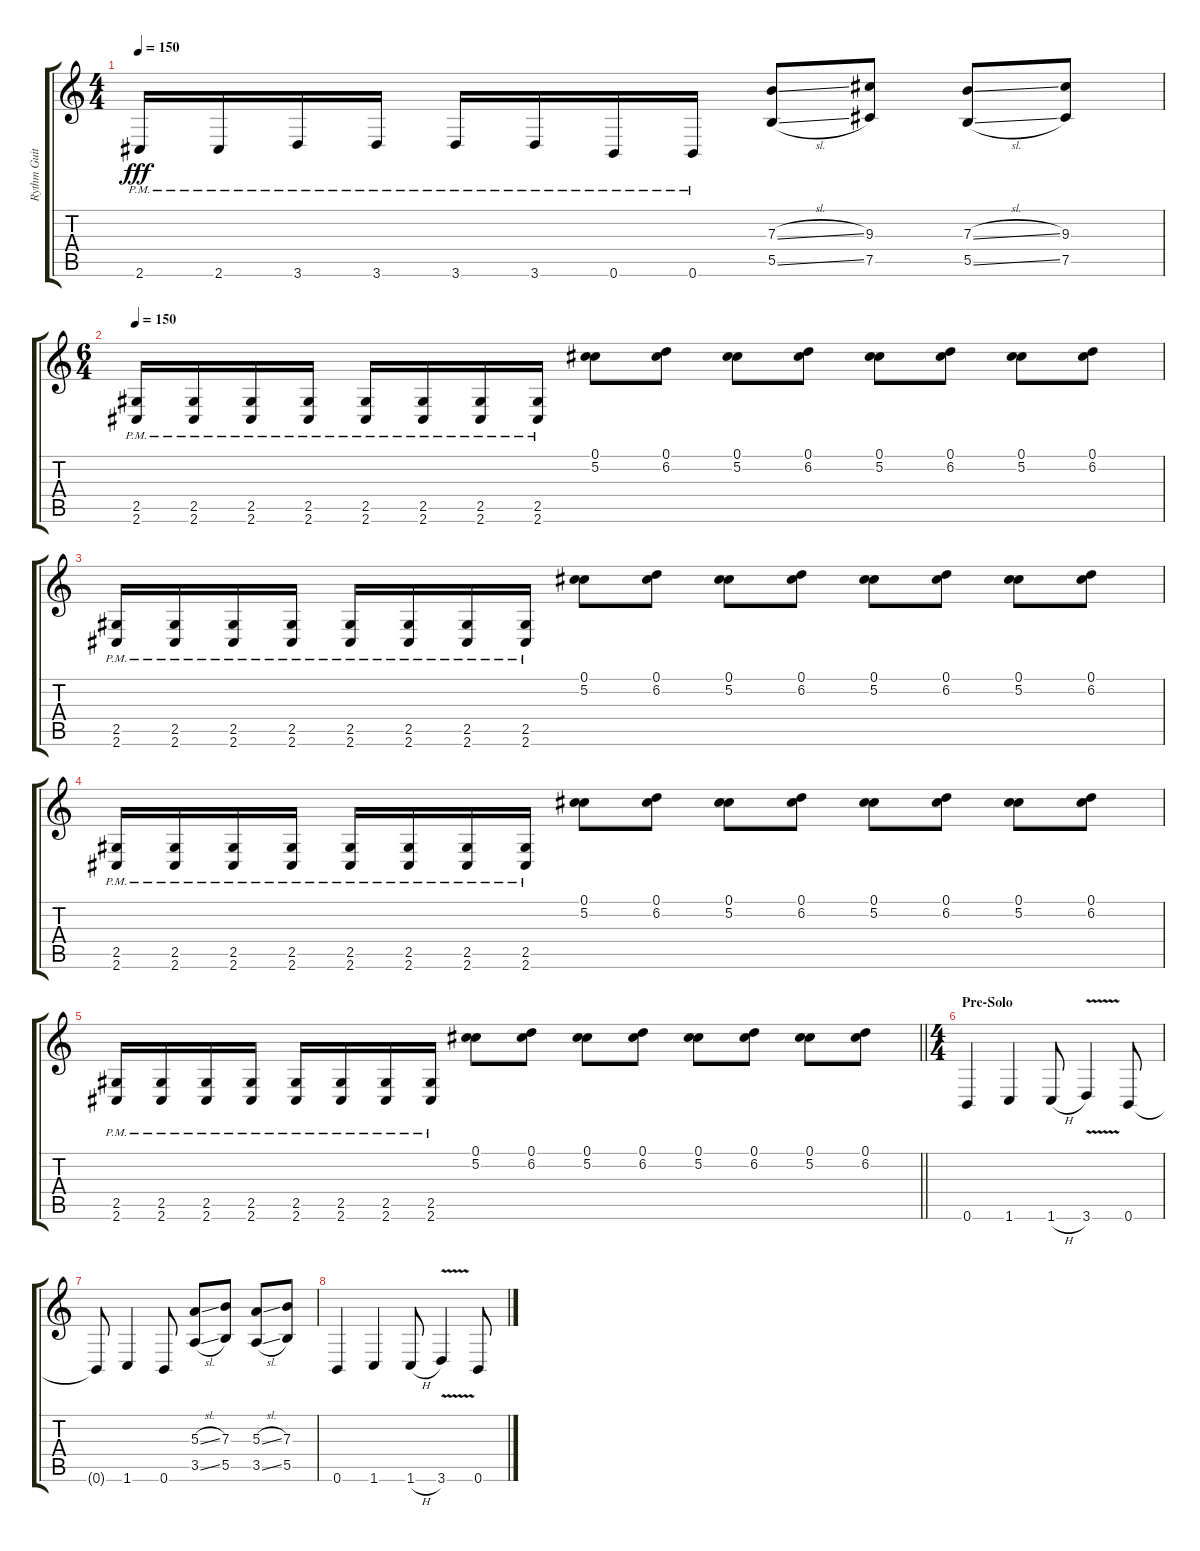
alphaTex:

\track ("Rythm Guitar" "Rythm Guit") {instrument distortionguitar}
\staff {score tabs}
\tuning (Db4 Ab3 E3 B2 Gb2 B1) {hide}
\ts (4 4)
\tempo 150
\clef g2
\ks c
2.6{pm}.16{dy fff} 2.6{pm}.16 3.6{pm}.16 3.6{pm}.16 3.6{pm}.16 3.6{pm}.16 0.6{pm}.16 0.6{pm}.16 (7.3{sl} 5.5{sl}).8 (9.3 7.5).8 (7.3{sl} 5.5{sl}).8 (9.3 7.5).8 |
\ts (6 4)
\tempo 150
(2.5{pm} 2.6{pm}).16{volume 13 instrument overdrivenguitar} (2.5{pm} 2.6{pm}).16 (2.5{pm} 2.6{pm}).16 (2.5{pm} 2.6{pm}).16 (2.5{pm} 2.6{pm}).16 (2.5{pm} 2.6{pm}).16 (2.5{pm} 2.6{pm}).16 (2.5{pm} 2.6{pm}).16 (0.1 5.2).8 (0.1 6.2).8 (0.1 5.2).8 (0.1 6.2).8 (0.1 5.2).8 (0.1 6.2).8 (0.1 5.2).8 (0.1 6.2).8 |
(2.5{pm} 2.6{pm}).16 (2.5{pm} 2.6{pm}).16 (2.5{pm} 2.6{pm}).16 (2.5{pm} 2.6{pm}).16 (2.5{pm} 2.6{pm}).16 (2.5{pm} 2.6{pm}).16 (2.5{pm} 2.6{pm}).16 (2.5{pm} 2.6{pm}).16 (0.1 5.2).8 (0.1 6.2).8 (0.1 5.2).8 (0.1 6.2).8 (0.1 5.2).8 (0.1 6.2).8 (0.1 5.2).8 (0.1 6.2).8 |
(2.5{pm} 2.6{pm}).16 (2.5{pm} 2.6{pm}).16 (2.5{pm} 2.6{pm}).16 (2.5{pm} 2.6{pm}).16 (2.5{pm} 2.6{pm}).16 (2.5{pm} 2.6{pm}).16 (2.5{pm} 2.6{pm}).16 (2.5{pm} 2.6{pm}).16 (0.1 5.2).8 (0.1 6.2).8 (0.1 5.2).8 (0.1 6.2).8 (0.1 5.2).8 (0.1 6.2).8 (0.1 5.2).8 (0.1 6.2).8 |
\barLineRight lightlight
(2.5{pm} 2.6{pm}).16 (2.5{pm} 2.6{pm}).16 (2.5{pm} 2.6{pm}).16 (2.5{pm} 2.6{pm}).16 (2.5{pm} 2.6{pm}).16 (2.5{pm} 2.6{pm}).16 (2.5{pm} 2.6{pm}).16 (2.5{pm} 2.6{pm}).16 (0.1 5.2).8 (0.1 6.2).8 (0.1 5.2).8 (0.1 6.2).8 (0.1 5.2).8 (0.1 6.2).8 (0.1 5.2).8 (0.1 6.2).8 |
\ts (4 4)
\section ("" "Pre-Solo")
0.6.4 1.6.4 1.6{h}.8 3.6{v}.4 0.6.8 |
0.6{t}.8 1.6.4 0.6.8 (5.3{sl} 3.5{sl}).8 (7.3 5.5).8 (5.3{sl} 3.5{sl}).8 (7.3 5.5).8 |
0.6.4 1.6.4 1.6{h}.8 3.6{v}.4 0.6.8
